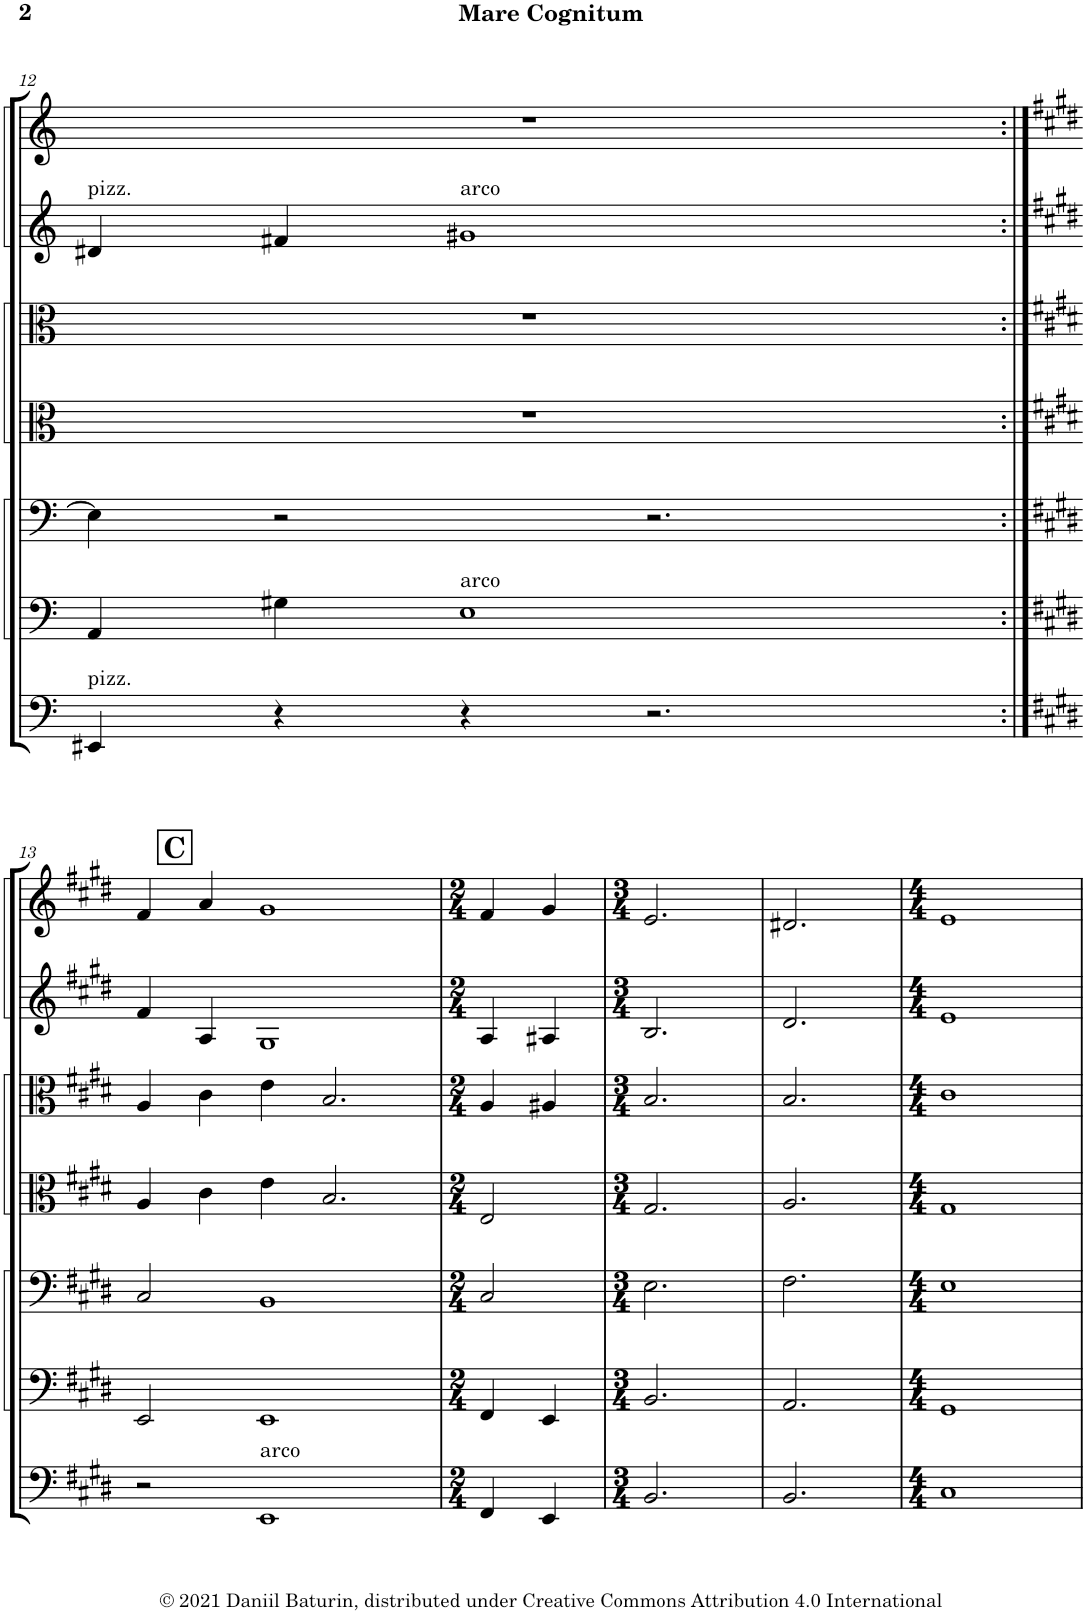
**kern	**kern	**kern	**kern	**kern	**kern	**kern
*part7	*part6	*part5	*part4	*part3	*part2	*part1
*staff7	*staff6	*staff5	*staff4	*staff3	*staff2	*staff1
*I"Contrabass	*I"Violoncello II	*I"Violoncello I	*I"Viola II	*I"Viola I	*I"Violin II	*I"Violin I
*I'Cb	*I'Vc	*I'Vc	*I'Vla	*I'Vla	*I'Vln	*I'Vln
!!LO:PB:g=z
*clefF4	*clefF4	*clefF4	*clefC3	*clefC3	*clefG2	*clefG2
*Trd7c12	*	*	*	*	*	*
*k[]	*k[]	*k[]	*k[]	*k[]	*k[]	*k[]
*M6/4	*M6/4	*M6/4	*M6/4	*M6/4	*M6/4	*M6/4
=12	=12	=12	=12	=12	=12	=12
!	!	!	!	!	!LO:TX:a:t=pizz.	!
!LO:TX:a:t=pizz.	!	!	!	!	!	!
4EE#X/	4AA/	4E\]	1.r	1.r	4d#X/	1.r
4r	4G#X\	2r	.	.	4f#X/	.
!	!	!	!	!	!LO:TX:a:t=arco	!
!	!LO:TX:a:t=arco	!	!	!	!	!
4r	1E	.	.	.	1g#X	.
2.r	.	2.r	.	.	.	.
!!LO:LB:g=z
!!LO:REH:place=s1:a:B:cj:fs=14:t=C
=13:|!	=13:|!	=13:|!	=13:|!	=13:|!	=13:|!	=13:|!
*k[f#c#g#d#]	*k[f#c#g#d#]	*k[f#c#g#d#]	*k[f#c#g#d#]	*k[f#c#g#d#]	*k[f#c#g#d#]	*k[f#c#g#d#]
2r	2EE/	2C#/	4A/	4A/	4f#/	4f#/
.	.	.	4c#\	4c#\	4A/	4a/
!LO:TX:a:t=arco	!	!	!	!	!	!
1EE	1EE	1BB	4e\	4e\	1G#	1g#
.	.	.	2.B/	2.B/	.	.
=14	=14	=14	=14	=14	=14	=14
*M2/4	*M2/4	*M2/4	*M2/4	*M2/4	*M2/4	*M2/4
4FF#/	4FF#/	2C#/	2E/	4A/	4A/	4f#/
4EE/	4EE/	.	.	4A#X/	4A#X/	4g#/
=15	=15	=15	=15	=15	=15	=15
*M3/4	*M3/4	*M3/4	*M3/4	*M3/4	*M3/4	*M3/4
2.BB/	2.BB/	2.E\	2.G#/	2.B/	2.B/	2.e/
=16	=16	=16	=16	=16	=16	=16
2.BB/	2.AA/	2.F#\	2.A/	2.B/	2.d#/	2.d#X/
=17	=17	=17	=17	=17	=17	=17
*M4/4	*M4/4	*M4/4	*M4/4	*M4/4	*M4/4	*M4/4
1C#	1GG#	1E	1G#	1c#	1e	1e
=	=	=	=	=	=	=
*-	*-	*-	*-	*-	*-	*-
